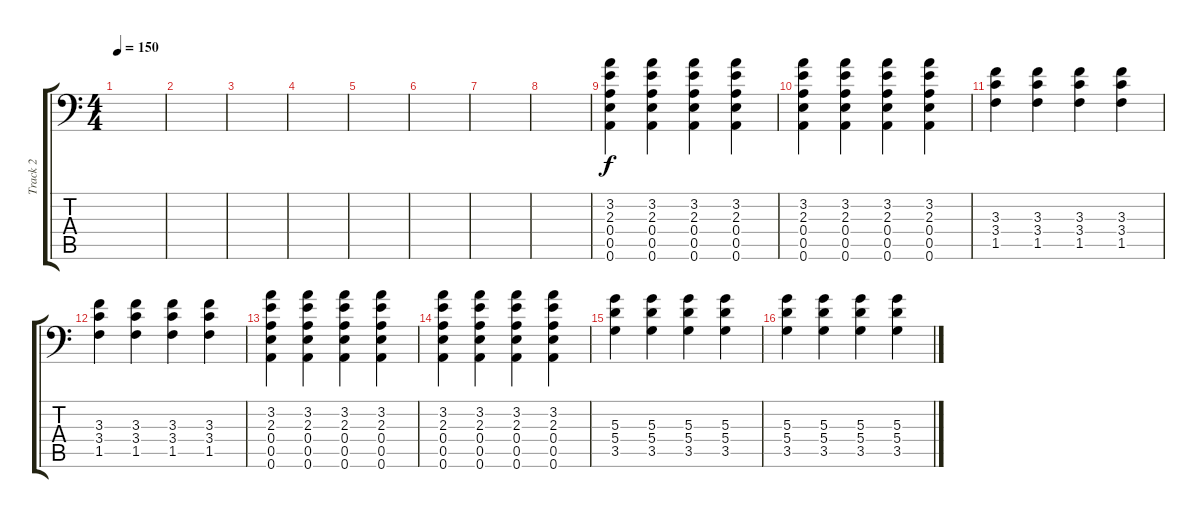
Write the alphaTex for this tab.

\track ("Track 2" "Track 2") {instrument distortionguitar}
\staff {score tabs}
\tuning (B3 Gb3 D3 A2 E2 A1) {hide}
\ts (4 4)
\tempo 150
\clef f4
\ks c
|
|
|
|
|
|
|
|
(3.2 2.3 0.4 0.5 0.6).4 (3.2 2.3 0.4 0.5 0.6).4 (3.2 2.3 0.4 0.5 0.6).4 (3.2 2.3 0.4 0.5 0.6).4 |
(3.2 2.3 0.4 0.5 0.6).4 (3.2 2.3 0.4 0.5 0.6).4 (3.2 2.3 0.4 0.5 0.6).4 (3.2 2.3 0.4 0.5 0.6).4 |
(3.3 3.4 1.5).4 (3.3 3.4 1.5).4 (3.3 3.4 1.5).4 (3.3 3.4 1.5).4 |
(3.3 3.4 1.5).4 (3.3 3.4 1.5).4 (3.3 3.4 1.5).4 (3.3 3.4 1.5).4 |
(3.2 2.3 0.4 0.5 0.6).4 (3.2 2.3 0.4 0.5 0.6).4 (3.2 2.3 0.4 0.5 0.6).4 (3.2 2.3 0.4 0.5 0.6).4 |
(3.2 2.3 0.4 0.5 0.6).4 (3.2 2.3 0.4 0.5 0.6).4 (3.2 2.3 0.4 0.5 0.6).4 (3.2 2.3 0.4 0.5 0.6).4 |
(5.3 5.4 3.5).4 (5.3 5.4 3.5).4 (5.3 5.4 3.5).4 (5.3 5.4 3.5).4 |
(5.3 5.4 3.5).4 (5.3 5.4 3.5).4 (5.3 5.4 3.5).4 (5.3 5.4 3.5).4
